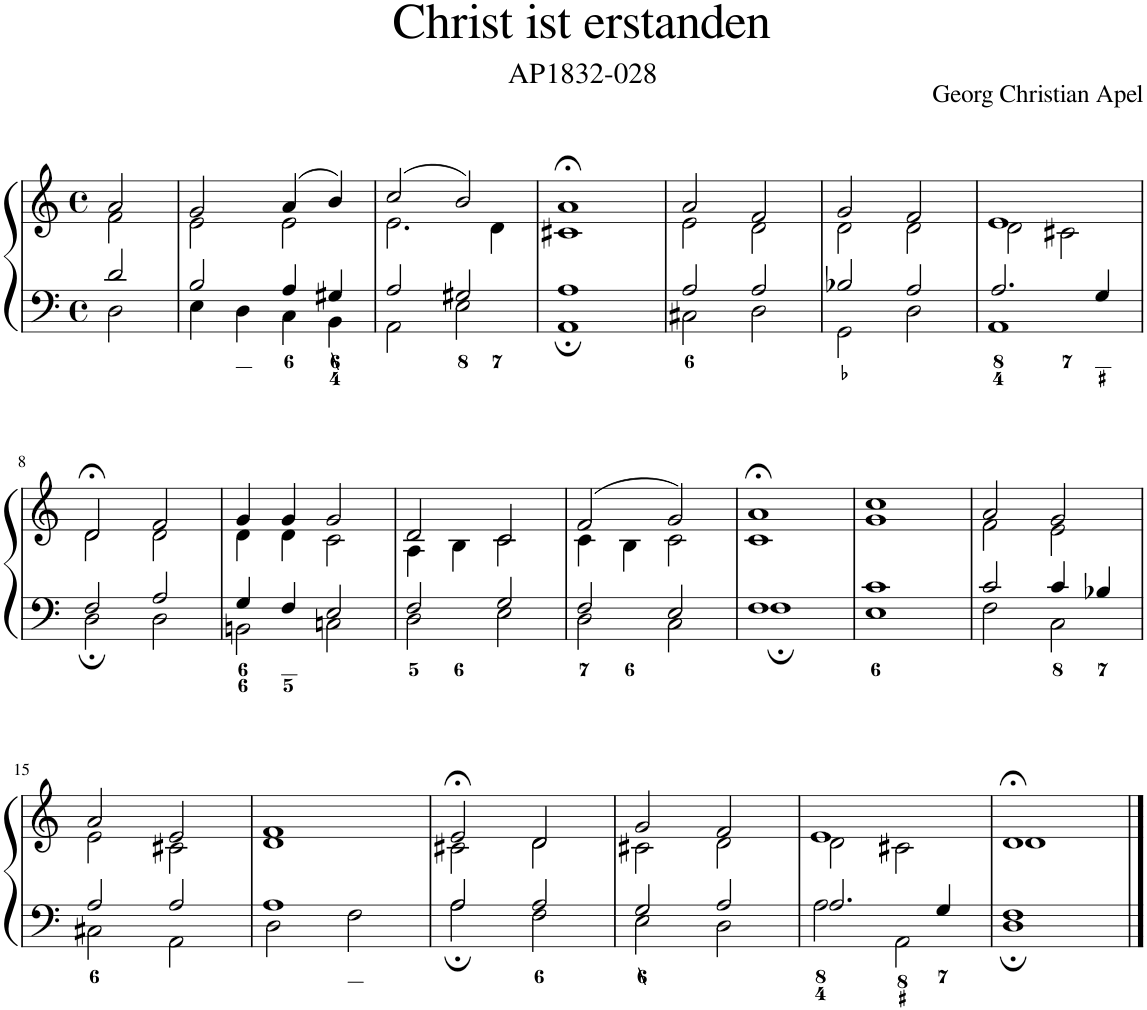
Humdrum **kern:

**kern	**kern
*part1	*part1
*staff2	*staff1
*I"Piano	*
*I'Pno.	*
*clefF4	*clefG2
*k[]	*k[]
*M4/4	*M4/4
*met(c)	*met(c)
=1	=1
*^	*^
2d/	2D\	2a/	2f\
=2	=2	=2	=2
2B/	4E\	2g/	2e\
.	4D\	.	.
4A/	4C\	(4a/	2e\
4G#X/	4BB\	4b/)	.
=3	=3	=3	=3
2A/	2AA\	(2cc/	2.e\
2G#X/	2E\	2b/)	.
.	.	.	4d\
=4	=4	=4	=4
1A	1AA;	1a;<	1c#X
=5	=5	=5	=5
2A/	2C#X\	2a/	2e\
2A/	2D\	2f/	2d\
=6	=6	=6	=6
2B-X/	2GG\	2g/	2d\
2A/	2D\	2f/	2d\
=7	=7	=7	=7
2.A/	1AA	1e	2d\
.	.	.	2c#X\
4G/	.	.	.
!!LO:LB:g=z	!!
=8	=8	=8	=8
2F/	2D;\	2d;</	2d\
2A/	2D\	2f/	2d\
=9	=9	=9	=9
4G/	2BBn\	4g/	4d\
4F/	.	4g/	4d\
2E/	2Cn\	2g/	2c\
=10	=10	=10	=10
2F/	2D\	2d/	4A\
.	.	.	4B\
2G/	2E\	2c/	2c\
=11	=11	=11	=11
2F/	2D\	(2f/	4c\
.	.	.	4B\
2E/	2C\	2g/)	2c\
=12	=12	=12	=12
1F	1F;	1a;<	1c
=13	=13	=13	=13
1c	1E	1cc	1g
=14	=14	=14	=14
2c/	2F\	2a/	2f\
4c/	2C\	2g/	2e\
4B-X/	.	.	.
!!LO:LB:g=z	!!
=15	=15	=15	=15
2A/	2C#X\	2a/	2e\
2A/	2AA\	2e/	2c#X\
=16	=16	=16	=16
1A	2D\	1f	1d
.	2F\	.	.
=17	=17	=17	=17
2A/	2A;\	2e;</	2c#X\
2A/	2F\	2d/	2d\
=18	=18	=18	=18
2G/	2E\	2g/	2c#X\
2A/	2D\	2f/	2d\
=19	=19	=19	=19
2.A/	2A\	1e	2d\
.	2AA\	.	2c#X\
4G/	.	.	.
=20	=20	=20	=20
1F	1D;	1d;<	1d
*v	*v	*	*
*	*v	*v
==	==
*-	*-
